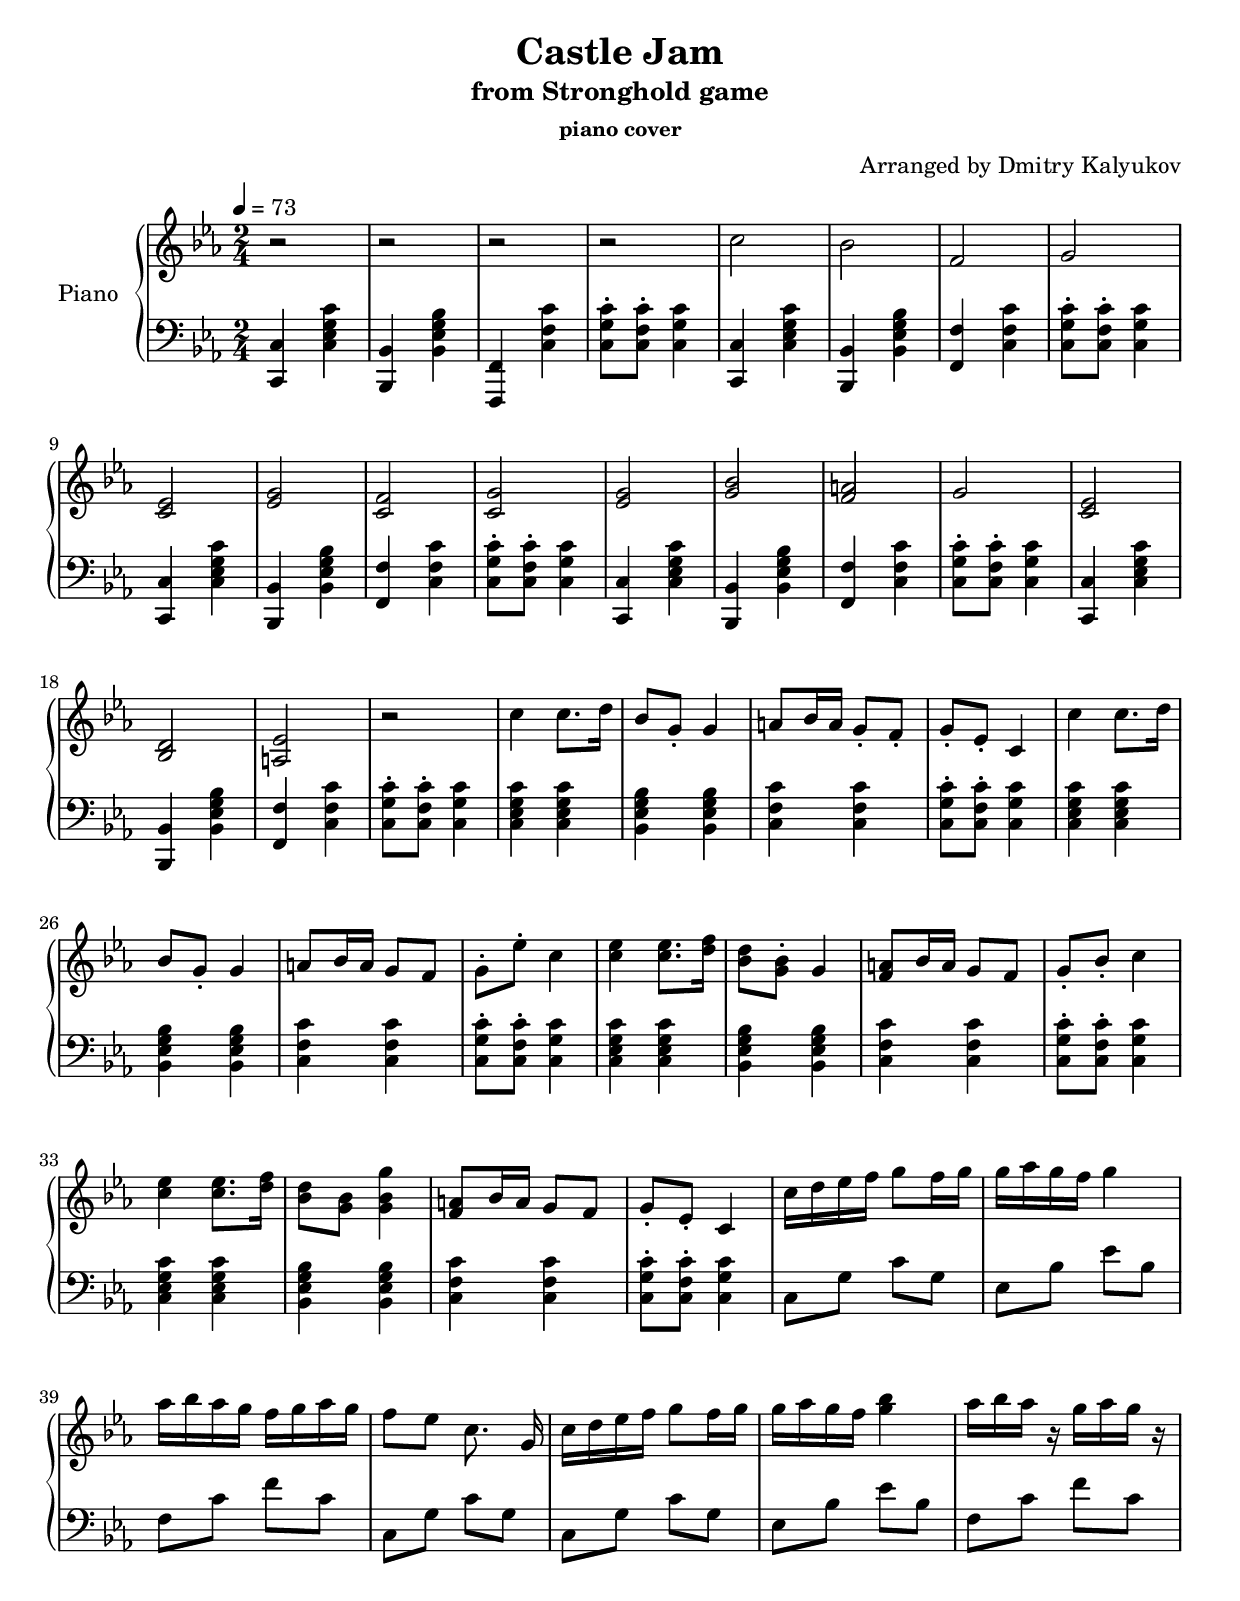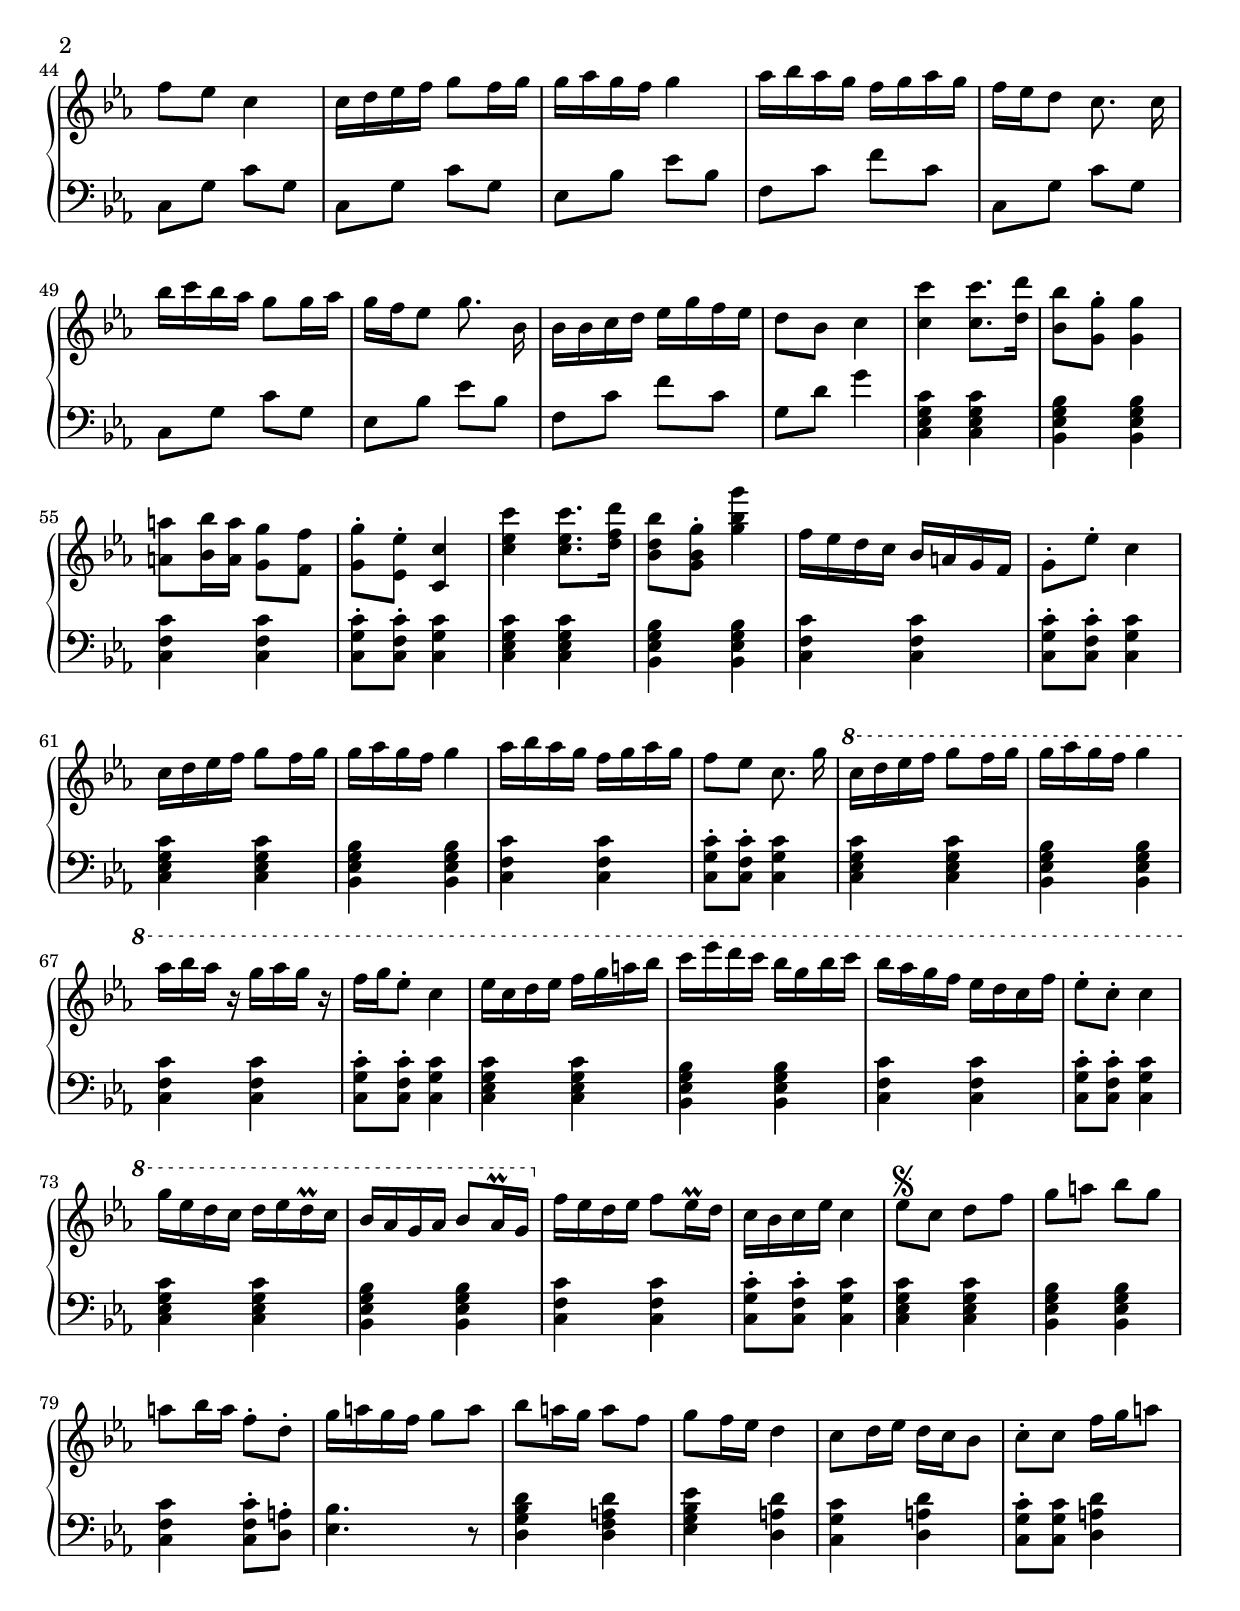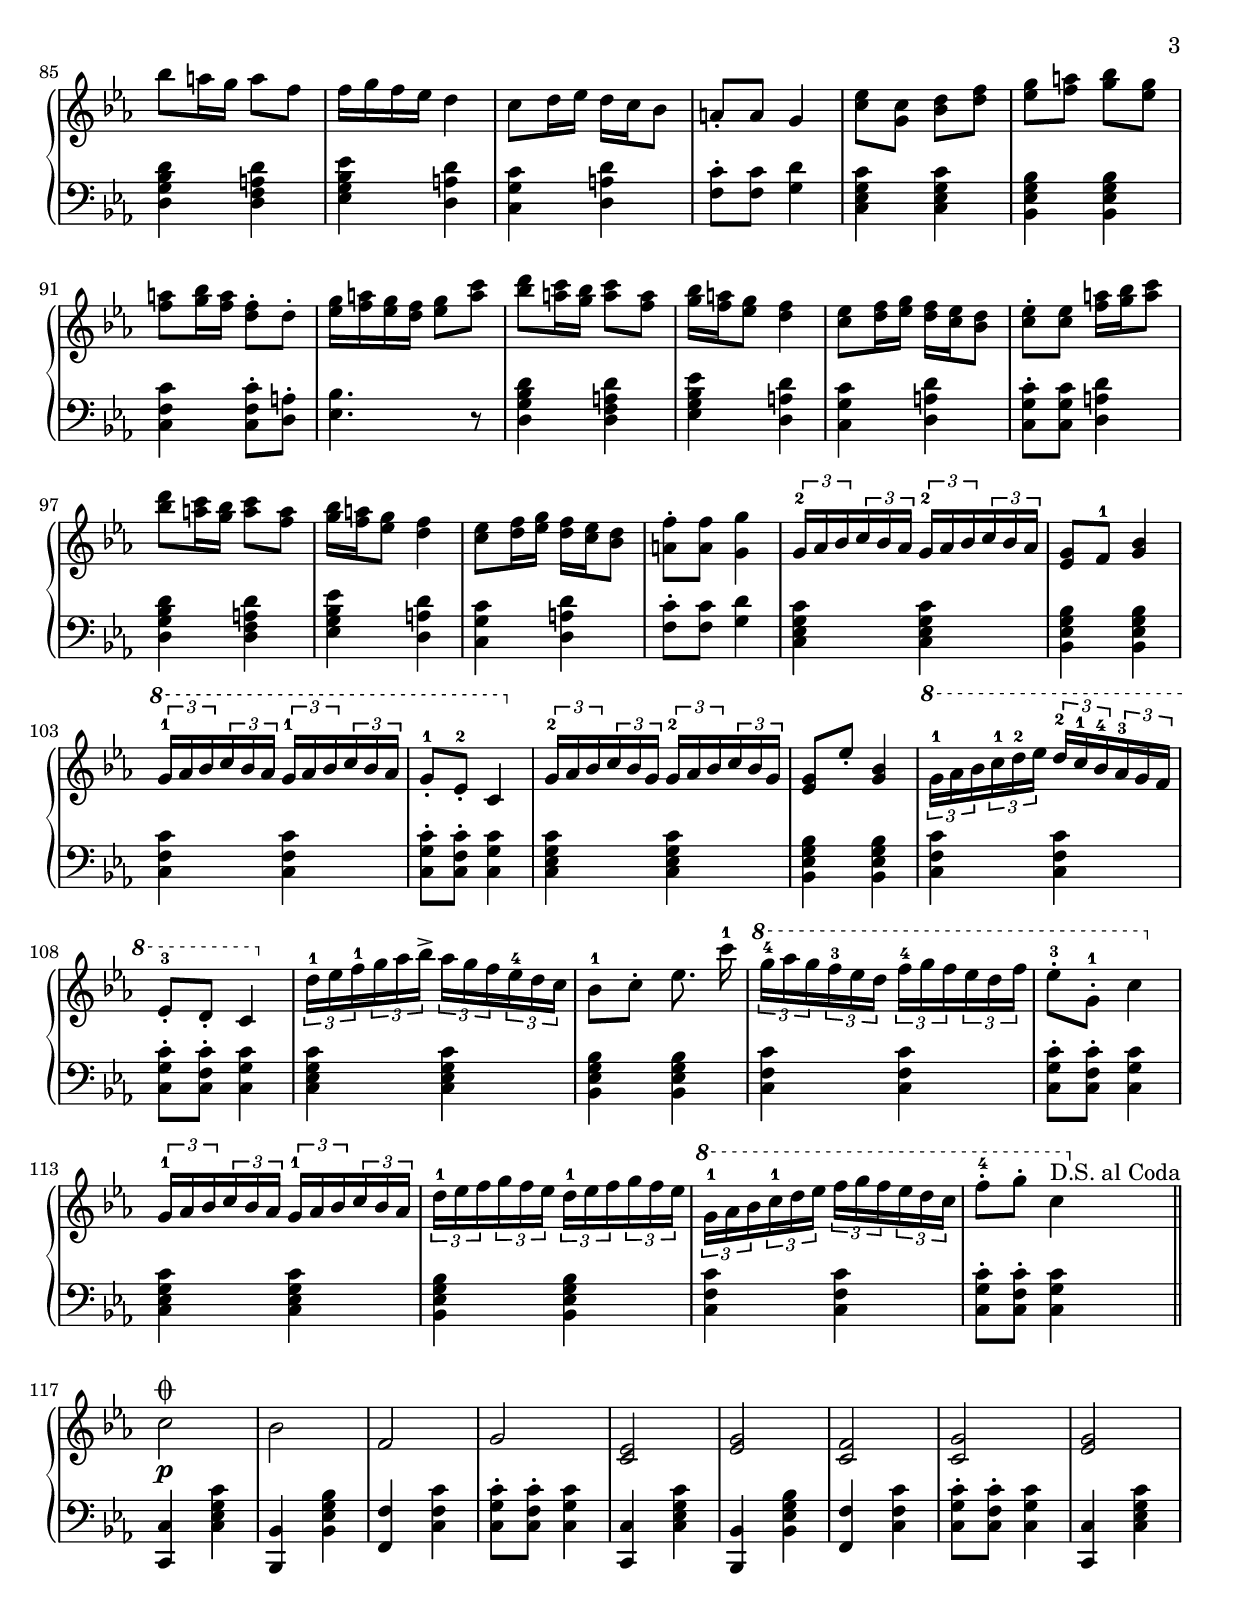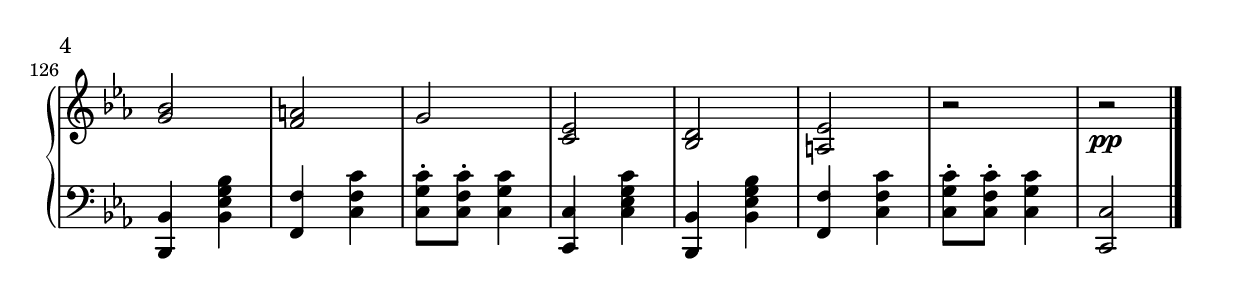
\version "2.20.0"

\header {
  title = "Castle Jam"
  mmh_title = "Castle Jam"
  subtitle = "from Stronghold game"
  subsubtitle = "piano cover"
  arranger = "Arranged by Dmitry Kalyukov"
  instruments = "piano"
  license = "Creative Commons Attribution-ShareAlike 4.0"
}

\paper {
  top-margin = 1.5\cm
  bottom-margin = 2\cm
}

upperIntro = \relative c'' {
  r2
  r2
  r2
  r2

  c2
  bes
  f
  g

  <c, ees>
  <ees g>
  <c f>
  <c g'>

  <ees g>
  <g bes>
  <f a>
  g

  <c, ees>
  <bes d>
  <a ees'>
  r2
}

lowerIntro = \relative c {
  <c, c'>4 <c' ees g c>
  <bes, bes'> <bes' ees g bes>
  <f, f'> <c'' f c'>
  <c g' c>8-. <c f c'>-. <c g' c>4

  \repeat unfold 4 {
    <c, c'>4 <c' ees g c>
    <bes, bes'> <bes' ees g bes>
    <f f'> <c' f c'>
    <c g' c>8-. <c f c'>-. <c g' c>4
  }
}


upperAa = \relative c'' {
  c4 c8. d16
  bes8 g-. g4
  a8 bes16 a g8-. f-.
  g8-. ees-. c4

  c'4 c8. d16
  bes8 g-. g4
  a8 bes16 a g8 f
  g8-. ees'-. c4

  <c ees>4 <c ees>8. <d f>16
  <bes d>8 <g bes>-. g4
  <f a>8 bes16 a g8 f
  g8-. bes-. c4

  <c ees>4 <c ees>8. <d f>16
  <bes d>8 <g bes> <g bes g'>4
  <f a>8 bes16 a g8 f
  g8-. ees-. c4
}

lowerAa = \relative c {
  \repeat unfold 4 {
    <c ees g c>4 <c ees g c>
    <bes ees g bes>4 <bes ees g bes>
    <c f c'>4 <c f c'>
    <c g' c>8-. <c f c'>-. <c g' c>4
  }
}


upperBa = \relative c'' {
  c16 d ees f g8 f16 g 
  g aes g f g4
  aes16 bes aes g f g aes g
  f8 ees \autoBeamOff c8. g16 \autoBeamOn

  c16 d ees f g8 f16 g 
  g aes g f <g bes>4
  aes16 bes aes r g aes g r
  f8 ees c4

  c16 d ees f g8 f16 g 
  g aes g f g4
  aes16 bes aes g f g aes g
  f16 ees d8 \autoBeamOff c8. c16 \autoBeamOn

  bes'16 c bes aes g8 g16 aes
  g f ees8 \autoBeamOff g8. bes,16 \autoBeamOn
  bes bes c d ees g f ees
  d8 bes c4
}


lowerBa = \relative c {
  \repeat unfold 3 {
    c8 g' c g
    ees bes' ees bes
    f c' f c
    c, g' c g
  }

  c,8 g' c g
  ees bes' ees bes
  f c' f c
  g d' g4
}


upperAb = \relative c'' {
  <c c'>4 <c c'>8. <d d'>16
  <bes bes'>8 <g g'>-. <g g'>4
  <a a'>8 <bes bes'>16 <a a'> <g g'>8 <f f'>
  <g g'>8-. <ees ees'>-. <c c'>4

  <c' ees c'>4 <c ees c'>8. <d f d'>16
  <bes d bes'>8 <g bes g'>-. <g' bes g'>4
  f16 ees d c bes a g f
  g8-. ees'-. c4
}

lowerAb = \relative c {
  \repeat unfold 2 {
    <c ees g c>4 <c ees g c>
    <bes ees g bes>4 <bes ees g bes>
    <c f c'>4 <c f c'>
    <c g' c>8-. <c f c'>-. <c g' c>4
  }
}

upperBb = \relative c'' {
  c16 d ees f g8 f16 g 
  g aes g f g4
  aes16 bes aes g f g aes g
  f8 ees \autoBeamOff c8. g'16 \autoBeamOn

  \ottava 1
  c16 d ees f g8 f16 g 
  g aes g f g4
  aes16 bes aes r g aes g r
  f16 g ees8-. c4

  ees16 c d ees f g a bes
  c ees d c bes g bes c
  bes aes g f ees d c f
  ees8-. c-. c4

  g'16 ees d c d ees d \prall c
  bes aes g aes bes8 aes16 \prall g
  \ottava 0
  f ees d ees f8 ees16 \prall d
  c bes c ees c4
}

lowerBb = \relative c {
  \repeat unfold 4 {
    <c ees g c>4 <c ees g c>
    <bes ees g bes>4 <bes ees g bes>
    <c f c'>4 <c f c'>
    <c g' c>8-. <c f c'>-. <c g' c>4
  }
}


upperC = \relative c'' {
  \segno

  ees8 c d f
  g a bes g
  a bes16 a f8-. d-.
  g16 a g f g8 a

  bes8 a16 g a8 f
  g f16 ees d4
  c8 d16 ees d c bes8
  c8-. c f16 g a8

  bes8 a16 g a8 f
  f16 g f ees d4
  c8 d16 ees d c bes8
  a8-. a g4

  <c ees>8 <g c> <bes d> <d f>
  <ees g> <f a> <g bes> <ees g>
  <f a> <g bes>16 <f a> <d f>8-. d-.
  <ees g>16 <f a> <ees g> <d f> <ees g>8 <a c>

  <bes d>8 <a c>16 <g bes> <a c>8 <f a>
  <g bes>16 <f a> <ees g>8 <d f>4
  <c ees>8 <d f>16 <ees g> <d f> <c ees> <bes d>8
  <c ees>8-. <c ees> <f a>16 <g bes> <a c>8

  <bes d>8 <a c>16 <g bes> <a c>8 <f a>
  <g bes>16 <f a> <ees g>8 <d f>4
  <c ees>8 <d f>16 <ees g> <d f> <c ees> <bes d>8
  <a f'>8-. <a f'> <g g'>4
}

lowerC = \relative c {
  \repeat unfold 2 {
    <c ees g c>4 <c ees g c>
    <bes ees g bes> <bes ees g bes>
    <c f c'>4 <c f c'>8-. <d a'>-.
    <ees bes'>4. r8

    <d g bes d>4 <d f a d>
    <ees g bes ees> <d a' d>
    <c g' c> <d a' d>
    <c g' c>8-. <c g' c> <d a' d>4

    <d g bes d>4 <d f a d>
    <ees g bes ees> <d a' d>
    <c g' c> <d a' d>
    <f c'>8-. <f c'> <g d'>4
  }
}


upperD = \relative c'' {
  \repeat unfold 2 {
    \tuplet 3/2 {g16-2 aes bes} \tuplet 3/2 {c bes aes}
  }
  <ees g>8 f-1 <g bes>4

  \ottava 1
  \repeat unfold 2 {
    \tuplet 3/2 {g'16-1 aes bes} \tuplet 3/2 {c bes aes}
  }
  g8-1-. ees-2-. c4
  \ottava 0

  \repeat unfold 2 {
    \tuplet 3/2 {g16-2 aes bes} \tuplet 3/2 {c bes g}
  }
  <ees g>8 ees'-. <g, bes>4

  \ottava 1
  \tuplet 3/2 {g'16-1 aes bes} \tuplet 3/2 {c-1 d-2 ees}
  \tuplet 3/2 {d-2 c-1 bes-4} \tuplet 3/2 {aes-3 g f}
  ees8-3-. d-. c4
  \ottava 0

  \tuplet 3/2 {d16-1 ees f-1} \tuplet 3/2 {g aes bes->}
  \tuplet 3/2 {aes16 g f} \tuplet 3/2 {ees-4 d c}
  bes8-1 c-. \autoBeamOff ees8. c'16-1 \autoBeamOn

  \ottava 1
  \tuplet 3/2 {g'16-4 aes g} \tuplet 3/2 {f-3 ees d}
  \tuplet 3/2 {f16-4 g f} \tuplet 3/2 {ees d f}
  ees8-3-. g,-1-. c4
  \ottava 0

  \repeat unfold 2 {
    \tuplet 3/2 {g,16-1 aes bes} \tuplet 3/2 {c bes aes}
  }
  \repeat unfold 2 {
    \tuplet 3/2 {d16-1 ees f} \tuplet 3/2 {g f ees}
  }

  \ottava 1
  \tuplet 3/2 {g16-1 aes bes} \tuplet 3/2 {c-1 d ees}
  \tuplet 3/2 {f16 g f} \tuplet 3/2 {ees d c}
  f8-.-4 g-. c,4 
  ^"D.S. al Coda"
  \ottava 0
}

lowerD = \relative c {
  \repeat unfold 4 {
    <c ees g c>4 <c ees g c>
    <bes ees g bes>4 <bes ees g bes>
    <c f c'>4 <c f c'>
    <c g' c>8-. <c f c'>-. <c g' c>4
  }
}

upperCoda = \relative c'' {
  \coda

  c2 \p
  bes
  f
  g

  <c, ees>
  <ees g>
  <c f>
  <c g'>

  <ees g>
  <g bes>
  <f a>
  g

  <c, ees>
  <bes d>
  <a ees'>
  r2

  r2 \pp
}

lowerCoda = \relative c {
  \repeat unfold 4 {
    <c, c'>4 <c' ees g c>
    <bes, bes'> <bes' ees g bes>
    <f f'> <c' f c'>
    <c g' c>8-. <c f c'>-. <c g' c>4
  }

  <c, c'>2
}


upper = \relative c'' {
  \clef treble
  \time 2/4
  \key c \minor
  \tempo 4 = 73

  \upperIntro
  \upperAa
  \upperBa
  \upperAb
  \upperBb
  \upperC
  \upperD
  \bar "||" \break
  \upperCoda
  \bar "|."
}

lower = \relative c {
  \clef bass
  \time 2/4
  \key c \minor

  \lowerIntro
  \lowerAa
  \lowerBa
  \lowerAb
  \lowerBb
  \lowerC
  \lowerD
  \lowerCoda
}

\score {
  \new PianoStaff <<
    \set PianoStaff.instrumentName = "Piano"
    \new Staff = "upper" \upper
    \new Staff = "lower" \lower
  >>
  \layout { }
  \midi { }
}
